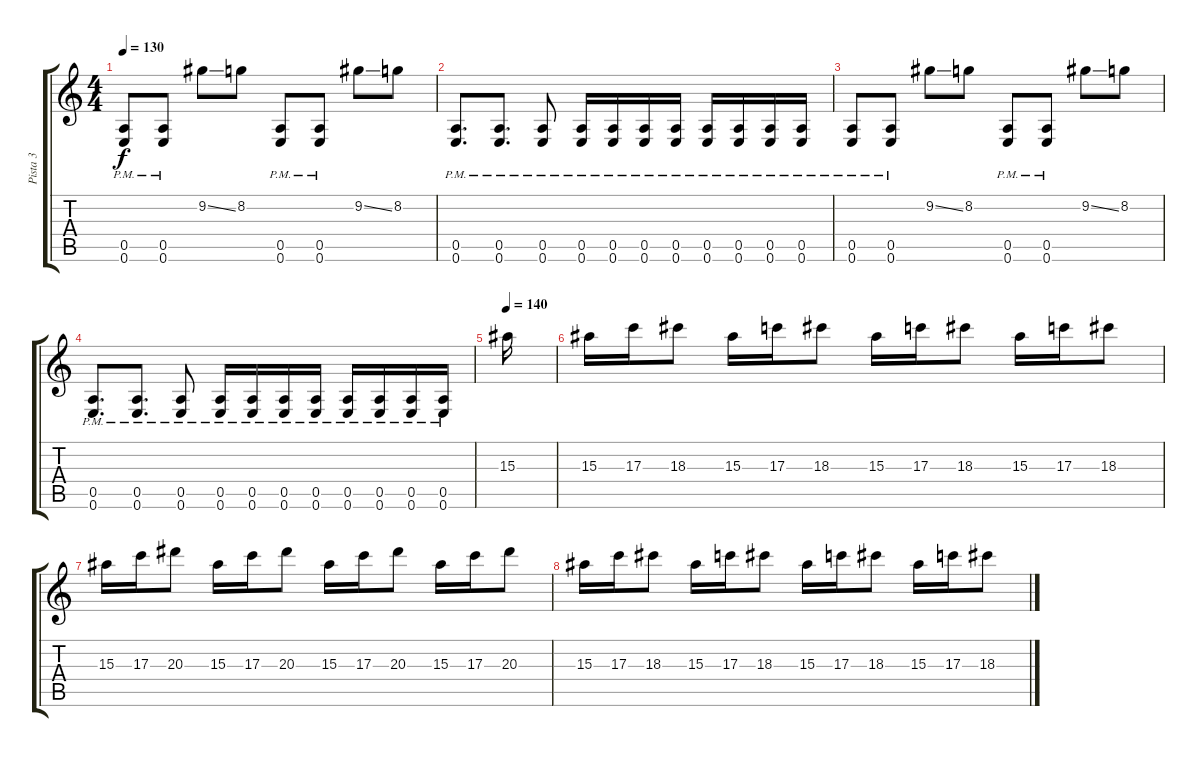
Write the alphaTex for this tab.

\track ("Pista 3" "Pista 3") {instrument overdrivenguitar}
\staff {score tabs}
\tuning (E4 B3 G3 D3 A2 E2) {hide}
\ts (4 4)
\tempo 130
\clef g2
\ks c
(0.5{pm} 0.6{pm}).8{dy f} (0.5{pm} 0.6{pm}).8 9.2{ss}.8 8.2.8 (0.5{pm} 0.6{pm}).8 (0.5{pm} 0.6{pm}).8 9.2{ss}.8 8.2.8 |
(0.5{pm} 0.6{pm}).8{d} (0.5{pm} 0.6{pm}).8{d} (0.5{pm} 0.6{pm}).8 (0.5{pm} 0.6{pm}).16 (0.5{pm} 0.6{pm}).16 (0.5{pm} 0.6{pm}).16 (0.5{pm} 0.6{pm}).16 (0.5{pm} 0.6{pm}).16 (0.5{pm} 0.6{pm}).16 (0.5{pm} 0.6{pm}).16 (0.5{pm} 0.6{pm}).16 |
(0.5{pm} 0.6{pm}).8 (0.5{pm} 0.6{pm}).8 9.2{ss}.8 8.2.8 (0.5{pm} 0.6{pm}).8 (0.5{pm} 0.6{pm}).8 9.2{ss}.8 8.2.8 |
(0.5{pm} 0.6{pm}).8{d} (0.5{pm} 0.6{pm}).8{d} (0.5{pm} 0.6{pm}).8 (0.5{pm} 0.6{pm}).16 (0.5{pm} 0.6{pm}).16 (0.5{pm} 0.6{pm}).16 (0.5{pm} 0.6{pm}).16 (0.5{pm} 0.6{pm}).16 (0.5{pm} 0.6{pm}).16 (0.5{pm} 0.6{pm}).16 (0.5{pm} 0.6{pm}).16 |
\tempo 140
15.3.16 |
15.3.16 17.3.16 18.3.8 15.3.16 17.3.16 18.3.8 15.3.16 17.3.16 18.3.8 15.3.16 17.3.16 18.3.8 |
15.3.16 17.3.16 20.3.8 15.3.16 17.3.16 20.3.8 15.3.16 17.3.16 20.3.8 15.3.16 17.3.16 20.3.8 |
15.3.16 17.3.16 18.3.8 15.3.16 17.3.16 18.3.8 15.3.16 17.3.16 18.3.8 15.3.16 17.3.16 18.3.8
